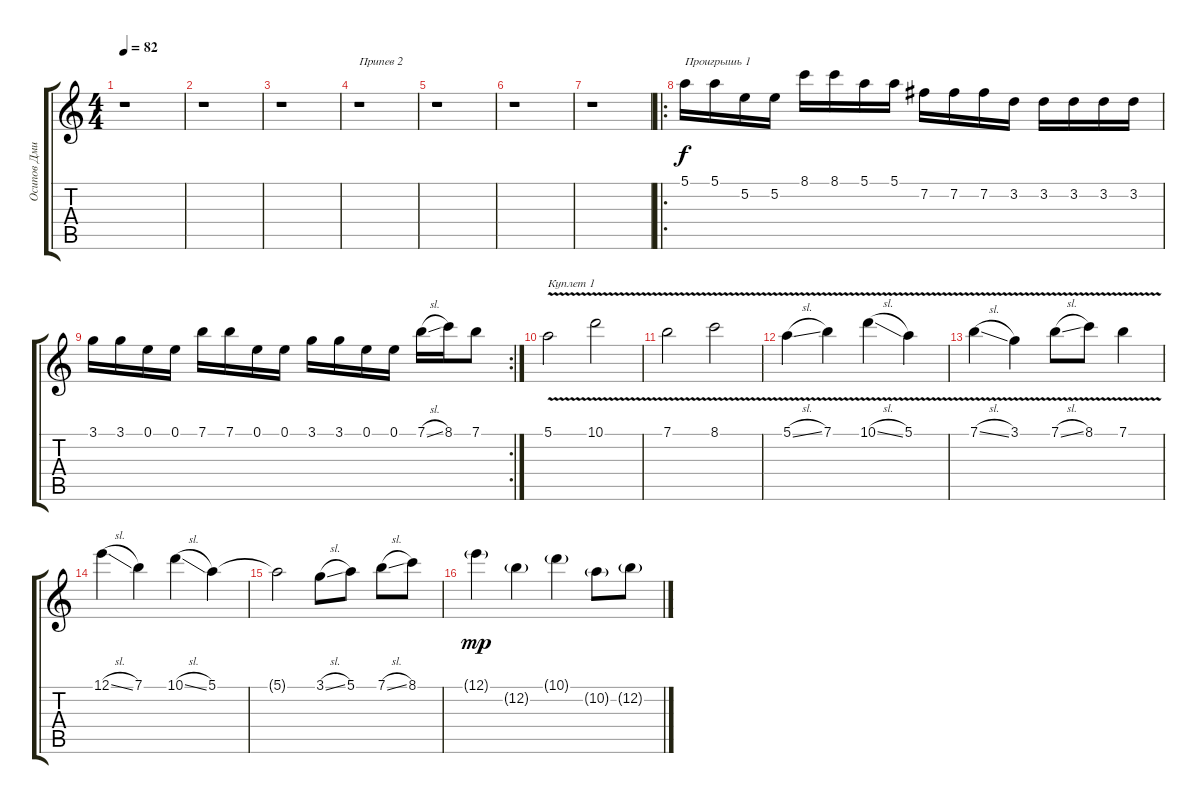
\track ("Осипов Дмитрий" "Осипов Дми") {instrument overdrivenguitar}
\staff {score tabs}
\tuning (E4 B3 G3 D3 A2 E2) {hide}
\ts (4 4)
\tempo 82
\clef g2
\ks c
r.1{dy f} |
r.1 |
r.1 |
r.1{txt "Припев 2"} |
r.1 |
r.1 |
r.1 |
\ro
5.1.16{txt "Проигрышь 1"} 5.1.16 5.2.16 5.2.16 8.1.16 8.1.16 5.1.16 5.1.16 7.2.16 7.2.16 7.2.16 3.2.16 3.2.16 3.2.16 3.2.16 3.2.16 |
\rc 2
3.1.16 3.1.16 0.1.16 0.1.16 7.1.16 7.1.16 0.1.16 0.1.16 3.1.16 3.1.16 0.1.16 0.1.16 7.1{sl}.16 8.1.16 7.1.8 |
5.1{v}.2{txt "Куплет 1"} 10.1{v}.2 |
7.1{v}.2 8.1{v}.2 |
5.1{v sl}.4 7.1{v}.4 10.1{v sl}.4 5.1{v}.4 |
7.1{v sl}.4 3.1{v}.4 7.1{v sl}.8 8.1{v}.8 7.1{v}.4 |
12.1{sl}.4 7.1.4 10.1{sl}.4 5.1.4 |
5.1{t}.2 3.1{sl}.8 5.1.8 7.1{sl}.8 8.1.8 |
12.1{g}.4{dy mp} 12.2{g}.4 10.1{g}.4 10.2{g}.8 12.2{g}.8
